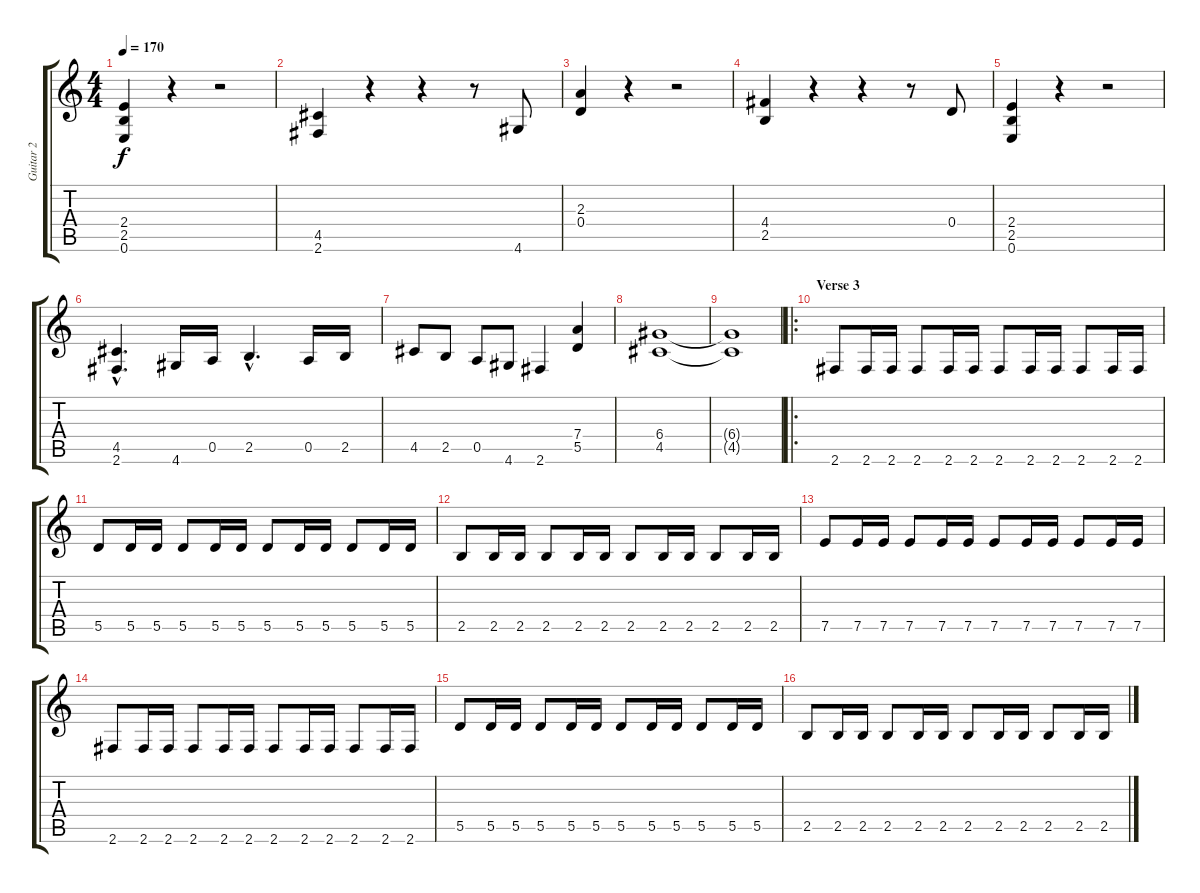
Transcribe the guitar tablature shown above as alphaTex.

\track ("Guitar 2" "Guitar 2") {instrument distortionguitar}
\staff {score tabs}
\tuning (E4 B3 G3 D3 A2 E2) {hide}
\ts (4 4)
\tempo 170
\clef g2
\ks c
(2.4 2.5 0.6).4{dy f} r.4 r.2 |
(4.5 2.6).4 r.4 r.4 r.8 4.6.8 |
(2.3 0.4).4 r.4 r.2 |
(4.4 2.5).4 r.4 r.4 r.8 0.4.8 |
(2.4 2.5 0.6).4 r.4 r.2 |
(4.5{hac} 2.6{hac}).4{d} 4.6.16 0.5.16 2.5{hac}.4{d} 0.5.16 2.5.16 |
4.5.8 2.5.8 0.5.8 4.6.8 2.6.4 (7.4 5.5).4 |
(6.4 4.5).1 |
(6.4{t} 4.5{t}).1 |
\ro
\section ("" "Verse 3")
2.6.8 2.6.16 2.6.16 2.6.8 2.6.16 2.6.16 2.6.8 2.6.16 2.6.16 2.6.8 2.6.16 2.6.16 |
5.5.8 5.5.16 5.5.16 5.5.8 5.5.16 5.5.16 5.5.8 5.5.16 5.5.16 5.5.8 5.5.16 5.5.16 |
2.5.8 2.5.16 2.5.16 2.5.8 2.5.16 2.5.16 2.5.8 2.5.16 2.5.16 2.5.8 2.5.16 2.5.16 |
7.5.8 7.5.16 7.5.16 7.5.8 7.5.16 7.5.16 7.5.8 7.5.16 7.5.16 7.5.8 7.5.16 7.5.16 |
2.6.8 2.6.16 2.6.16 2.6.8 2.6.16 2.6.16 2.6.8 2.6.16 2.6.16 2.6.8 2.6.16 2.6.16 |
5.5.8 5.5.16 5.5.16 5.5.8 5.5.16 5.5.16 5.5.8 5.5.16 5.5.16 5.5.8 5.5.16 5.5.16 |
2.5.8 2.5.16 2.5.16 2.5.8 2.5.16 2.5.16 2.5.8 2.5.16 2.5.16 2.5.8 2.5.16 2.5.16
